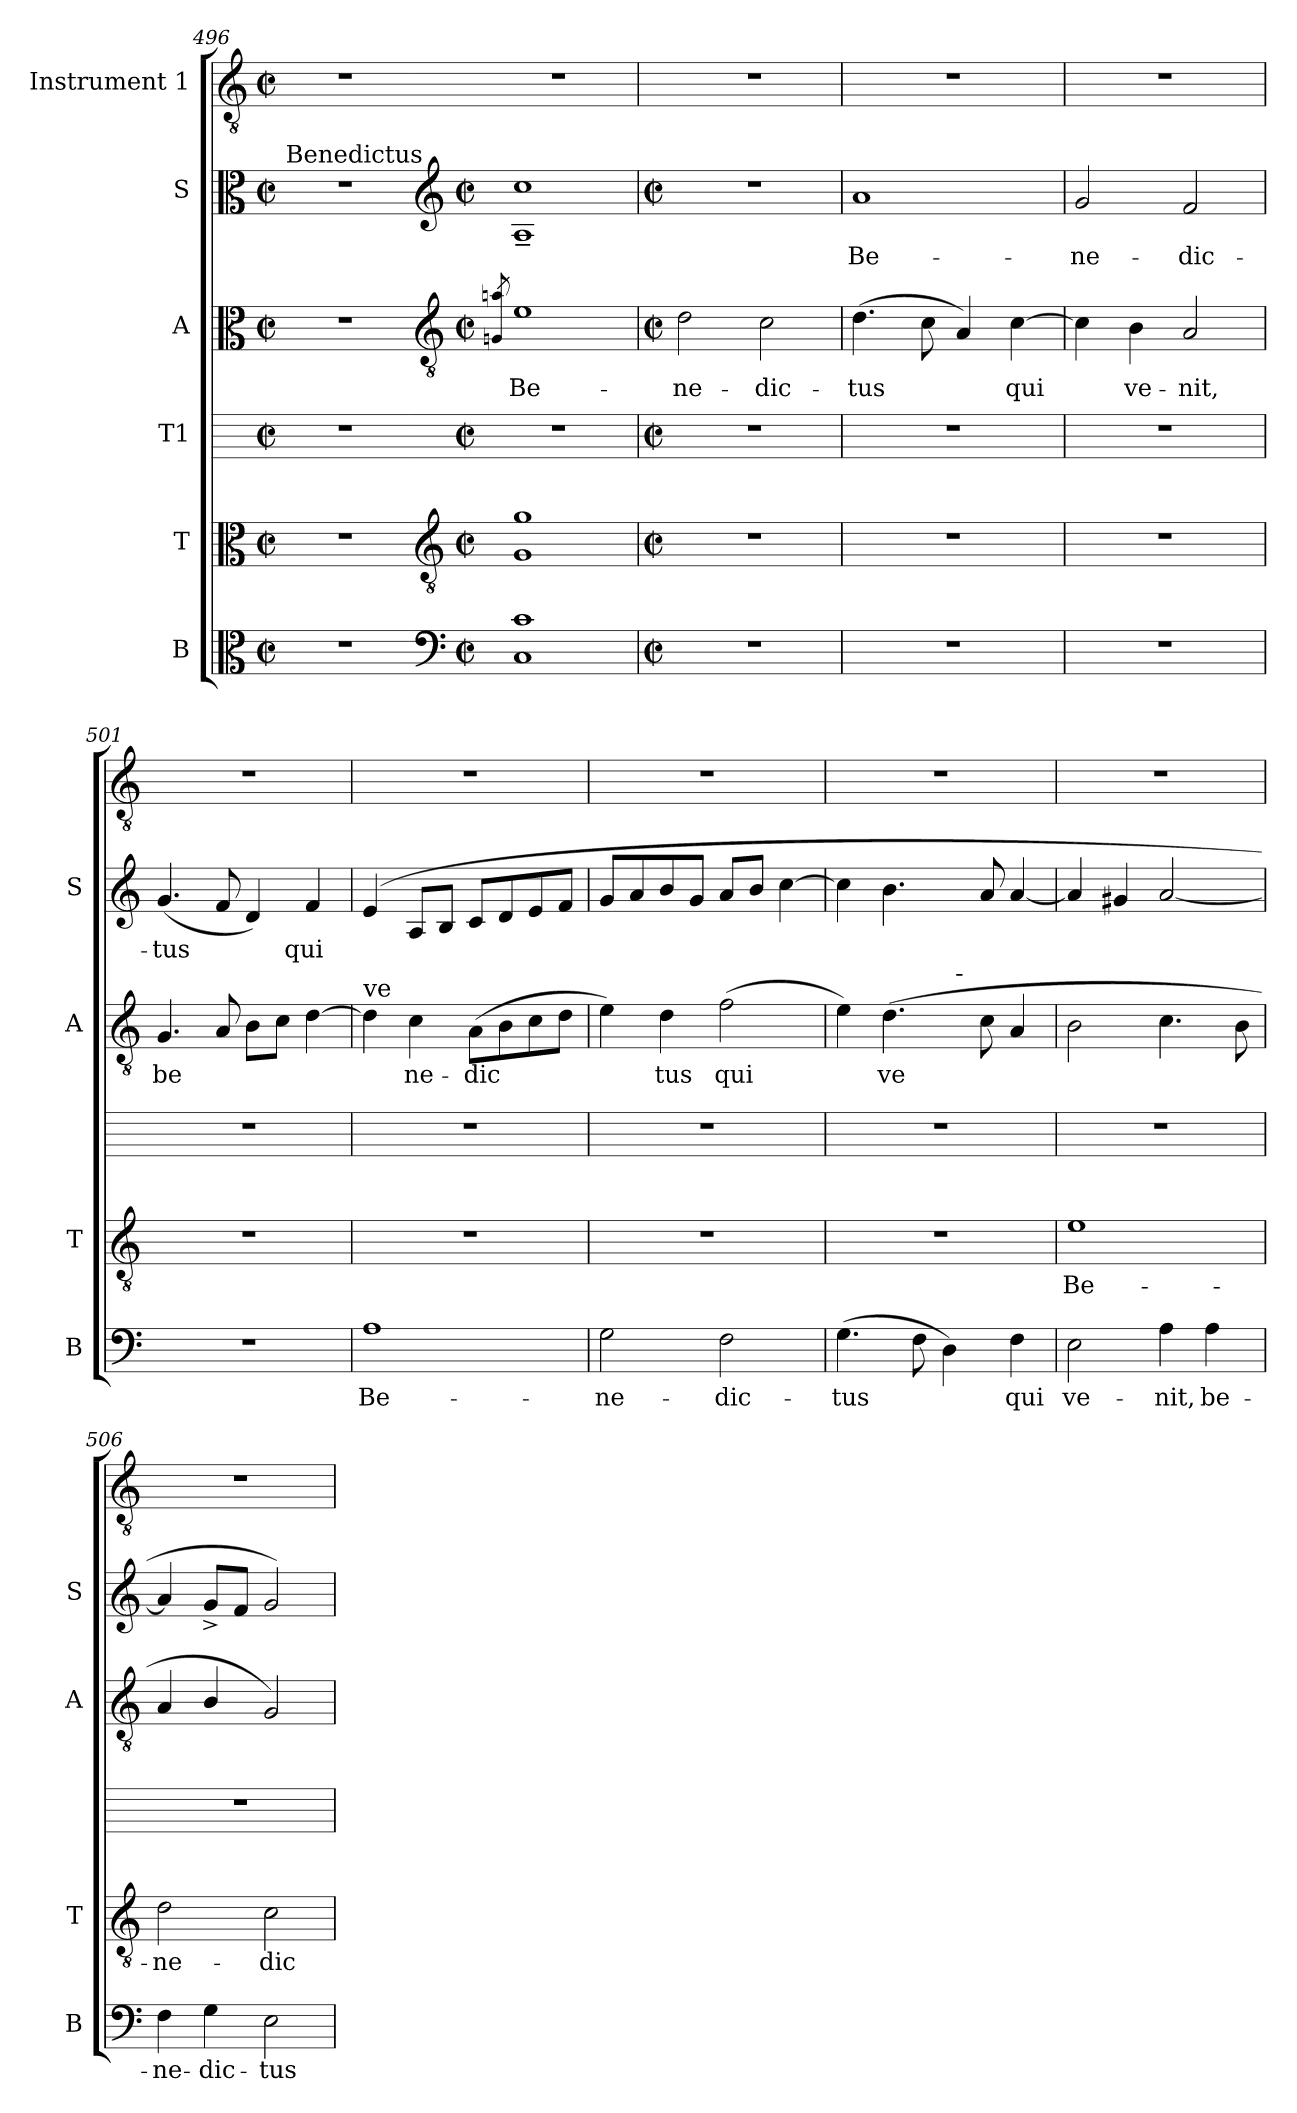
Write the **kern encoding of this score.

**kern	**text	**kern	**text	**kern	**kern	**text	**kern	**text	**kern
*part6	*part6	*part5	*part5	*part4	*part3	*part3	*part2	*part2	*part1
*staff6	*staff6	*staff5	*staff5	*staff4	*staff3	*staff3	*staff2	*staff2	*staff1
*I"B	*	*I"T	*	*I"T1	*I"A	*	*I"S	*	*I"Instrument 1
*I'B	*	*I'T	*	*	*I'A	*	*I'S	*	*
!!LO:PB:g=z
*clefC3	*	*clefC3	*	*	*clefC3	*	*clefC3	*	*clefGv2
*k[]	*	*k[]	*	*k[]	*k[]	*	*k[]	*	*k[]
*C:	*	*C:	*	*C:	*C:	*	*C:	*	*C:
*M2/2	*	*M2/2	*	*M2/2	*M2/2	*	*M2/2	*	*M2/2
*met(c|)	*	*met(c|)	*	*met(c|)	*met(c|)	*	*met(c|)	*	*met(c|)
=496	=496	=496	=496	=496	=496	=496	=496	=496	=496
!	!	!	!	!	!	!	!LO:TX:a:t=Benedictus	!	!
1r	.	1r	.	1r	1r	.	1r	.	1r
=497!	=497	=497!	=497	=497!	=497!	=497	=497!	=497	=497
*clefF4	*	*clefGv2	*	*	*clefGv2	*	*clefG2	*	*
*M2/2	*	*M2/2	*	*M2/2	*M2/2	*	*M2/2	*	*
*met(c|)	*	*met(c|)	*	*met(c|)	*met(c|)	*	*met(c|)	*	*
.	.	.	.	.	8qan/ 8qGn/	.	.	.	.
!	!	!	!	!	!	!LO:LY:b:cj	!	!	!
1c 1C	.	1g 1G	.	1r	1e	Be-	1cc~> 1A~>	.	1r
=498	=498	=498	=498	=498	=498	=498	=498	=498	=498
*M2/2	*	*M2/2	*	*M2/2	*M2/2	*	*M2/2	*	*
*met(c|)	*	*met(c|)	*	*met(c|)	*met(c|)	*	*met(c|)	*	*
!	!	!	!	!	!	!LO:LY:b:cj	!	!	!
1r	.	1r	.	1r	2d\	-ne-	1r	.	1r
!	!	!	!	!	!	!LO:LY:b:cj	!	!	!
.	.	.	.	.	2c\	-dic-	.	.	.
=499	=499	=499	=499	=499	=499	=499	=499	=499	=499
!	!	!	!	!	!	!LO:LY:b:cj	!	!LO:LY:b:cj	!
1r	.	1r	.	1r	(>4.d\	-tus	1a	Be-	1r
!	!	!	!	!	!	!LO:LY:b:cj	!	!	!
.	.	.	.	.	8c\	.	.	.	.
!	!	!	!	!	!	!LO:LY:b:cj	!	!	!
.	.	.	.	.	4A/)	.	.	.	.
!	!	!	!	!	!	!LO:LY:b:cj	!	!	!
.	.	.	.	.	[>4c\	qui	.	.	.
=500	=500	=500	=500	=500	=500	=500	=500	=500	=500
!	!	!	!	!	!	!LO:LY:b:cj	!	!LO:LY:b:cj	!
1r	.	1r	.	1r	4c\]	.	2g/	-ne-	1r
!	!	!	!	!	!	!LO:LY:b:cj	!	!	!
.	.	.	.	.	4B\	ve-	.	.	.
!	!	!	!	!	!	!LO:LY:b:cj	!	!LO:LY:b:cj	!
.	.	.	.	.	2A/	-nit,	2f/	-dic-	.
=501	=501	=501	=501	=501	=501	=501	=501	=501	=501
!	!	!	!	!	!	!LO:LY:b:cj	!	!LO:LY:b:cj	!
1r	.	1r	.	1r	4.G/	be-	(<4.g/	-tus	1r
!	!	!	!	!	!	!LO:LY:b:cj	!	!LO:LY:b:cj	!
.	.	.	.	.	8A/	-	8f/	.	.
!	!	!	!	!	!	!LO:LY:b:cj	!	!LO:LY:b:cj	!
.	.	.	.	.	8B\L	.	4d/)	.	.
!	!	!	!	!	!	!LO:LY:b:cj	!	!	!
.	.	.	.	.	8c\J	.	.	.	.
!	!	!	!	!	!	!LO:LY:b:cj	!	!LO:LY:b:cj	!
.	.	.	.	.	[>4d\	.	4f/	qui	.
!!LO:PB:g=z
=502	=502	=502	=502	=502	=502	=502	=502	=502	=502
!	!	!	!	!	!LO:TX:a:t=ve	!	!	!	!
!	!LO:LY:b:cj	!	!	!	!	!LO:LY:b:cj	!	!	!
1A	Be-	1r	.	1r	4d\]	-	(<4e/	.	1r
!	!	!	!	!	!	!LO:LY:b:cj	!	!	!
.	.	.	.	.	4c\	-ne-	8A/L	.	.
.	.	.	.	.	.	.	8B/J	.	.
!	!	!	!	!	!	!LO:LY:b:cj	!	!	!
.	.	.	.	.	(>8A\L	-dic-	8c/L	.	.
!	!	!	!	!	!	!LO:LY:b:cj	!	!	!
.	.	.	.	.	8B\	-	8d/	.	.
!	!	!	!	!	!	!LO:LY:b:cj	!	!	!
.	.	.	.	.	8c\	.	8e/	.	.
!	!	!	!	!	!	!LO:LY:b:cj	!	!	!
.	.	.	.	.	8d\J	.	8f/J	.	.
=503	=503	=503	=503	=503	=503	=503	=503	=503	=503
!	!LO:LY:b:cj	!	!	!	!	!LO:LY:b:cj	!	!	!
2G\	-ne-	1r	.	1r	4e\)	-	8g/L	.	1r
.	.	.	.	.	.	.	8a/	.	.
!	!	!	!	!	!	!LO:LY:b:cj	!	!	!
.	.	.	.	.	4d\	-tus	8b/	.	.
.	.	.	.	.	.	.	8g/J	.	.
!	!LO:LY:b:cj	!	!	!	!	!LO:LY:b:cj	!	!	!
2F\	-dic-	.	.	.	(>2f\	qui	8a/L	.	.
.	.	.	.	.	.	.	8b/J	.	.
.	.	.	.	.	.	.	[>4cc\	.	.
=504	=504	=504	=504	=504	=504	=504	=504	=504	=504
!	!LO:LY:b:cj	!	!	!	!	!LO:LY:b:cj	!	!	!
*	*	*	*	*	*^	*	*	*	*
(>4.G\	-tus	1r	.	1r	4e\)	2ryy	.	4cc\]	.	1r
!	!	!	!	!	!	!	!LO:LY:b:cj	!	!	!
.	.	.	.	.	(<4.d\	.	ve-	4.b\	.	.
!	!LO:LY:b:cj	!	!	!	!	!	!	!	!	!
8F\	.	.	.	.	.	.	.	.	.	.
!	!LO:LY:b:cj	!	!	!	!	!	!	!	!	!
4D\)	.	.	.	.	.	32ryy	.	.	.	.
!	!	!	!	!	!	!LO:TX:a:t=-	!	!	!	!
.	.	.	.	.	.	4...ryy	.	.	.	.
!	!	!	!	!	!	!	!LO:LY:b:cj	!	!	!
.	.	.	.	.	8c\	.	-	8a/	.	.
!	!LO:LY:b:cj	!	!	!	!	!	!LO:LY:b:cj	!	!	!
4F\	qui	.	.	.	4A/	.	.	[<4a/	.	.
=505	=505	=505	=505	=505	=505	=505	=505	=505	=505	=505
!	!LO:LY:b:cj	!	!LO:LY:b:cj	!	!	!	!	!	!	!
*	*	*	*	*	*v	*v	*	*	*	*
2E\	ve-	1e	Be-	1r	2B\	.	4a/]	.	1r
.	.	.	.	.	.	.	4g#/	.	.
!	!LO:LY:b:cj	!	!	!	!	!	!	!	!
4A\	-nit,	.	.	.	4.c\	.	[<2a/	.	.
!	!LO:LY:b:cj	!	!	!	!	!	!	!	!
4A\	be-	.	.	.	.	.	.	.	.
.	.	.	.	.	8B\	.	.	.	.
=506	=506	=506	=506	=506	=506	=506	=506	=506	=506
!	!LO:LY:b:cj	!	!LO:LY:b:cj	!	!	!	!	!	!
4F\	-ne-	2d\	-ne-	1r	4A/	.	4a/]	.	1r
!	!LO:LY:b:cj	!	!	!	!	!	!	!	!
4G\	-dic-	.	.	.	4B/	.	8g^>/L	.	.
.	.	.	.	.	.	.	8f/J	.	.
!	!LO:LY:b:cj	!	!LO:LY:b:cj	!	!	!	!	!	!
2E\	-tus	2c\	-dic-	.	2G/)	.	2g/)	.	.
=	=	=	=	=	=	=	=	=	=
*-	*-	*-	*-	*-	*-	*-	*-	*-	*-
